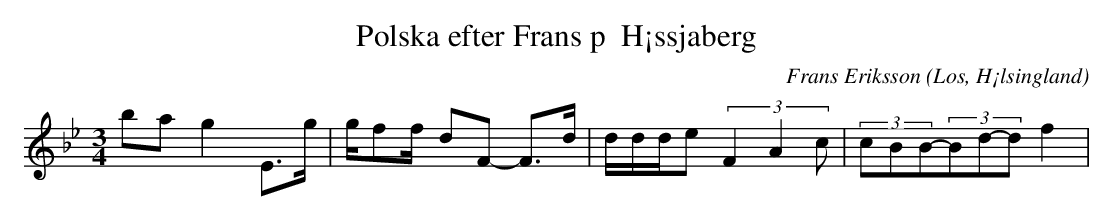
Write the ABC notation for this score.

X:1
T:Polska efter Frans p  H¡ssjaberg
O:Los, H¡lsingland
M:3/4
C:Frans Eriksson
K:Bb
ba g2 E>g |g/ff/- dF- F>d|d/d/d/e (3F2A2c |(3cBB-(3Bd-d f2|
